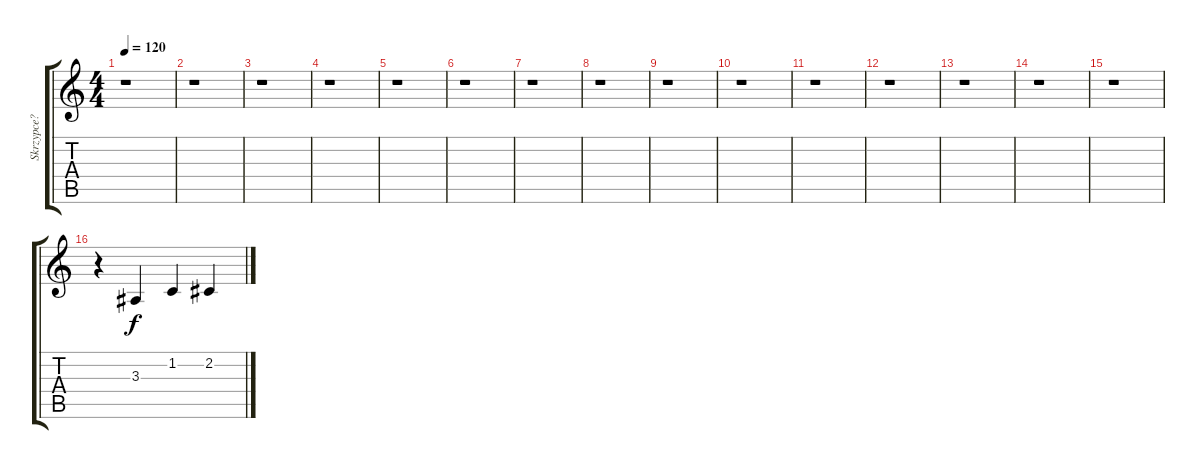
\track ("Skrzypce?" "Skrzypce?") {instrument stringensemble1}
\staff {score tabs}
\tuning (E4 B3 G3 D3 A2 E2) {hide}
\ts (4 4)
\tempo 120
\clef g2
\ks c
r.1{dy f} |
r.1 |
r.1 |
r.1 |
r.1 |
r.1 |
r.1 |
r.1 |
r.1 |
r.1 |
r.1 |
r.1 |
r.1 |
r.1 |
r.1 |
r.4 3.3.4 1.2.4 2.2.4
